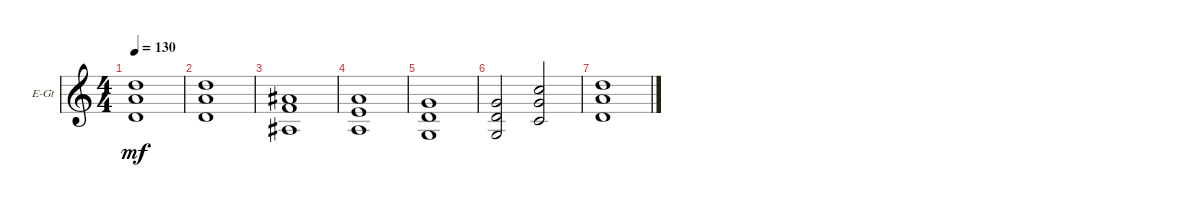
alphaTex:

\defaultSystemsLayout 4
\bracketExtendMode groupsimilarinstruments
\firstSystemTrackNameOrientation horizontal
\otherSystemsTrackNameOrientation horizontal
\track ("Electric Guitar" "E-Gt") {instrument overdrivenguitar}
\staff {score}
\tuning (E4 B3 G3 D3 A2 E2)
\ts (4 4)
\tempo 130
\clef g2
\ks c
(5.5 7.4 7.3).1{dy mf} |
(5.5 7.4 7.3).1 |
(1.5 3.4 3.3).1 |
(5.6 7.5 7.4).1 |
(3.6 5.5 5.4).1 |
\tempo (120 hide)
(3.6 5.5 5.4).2 (3.5 5.4 5.3).2 |
\tempo (110 hide)
(5.5 7.4 7.3).1
